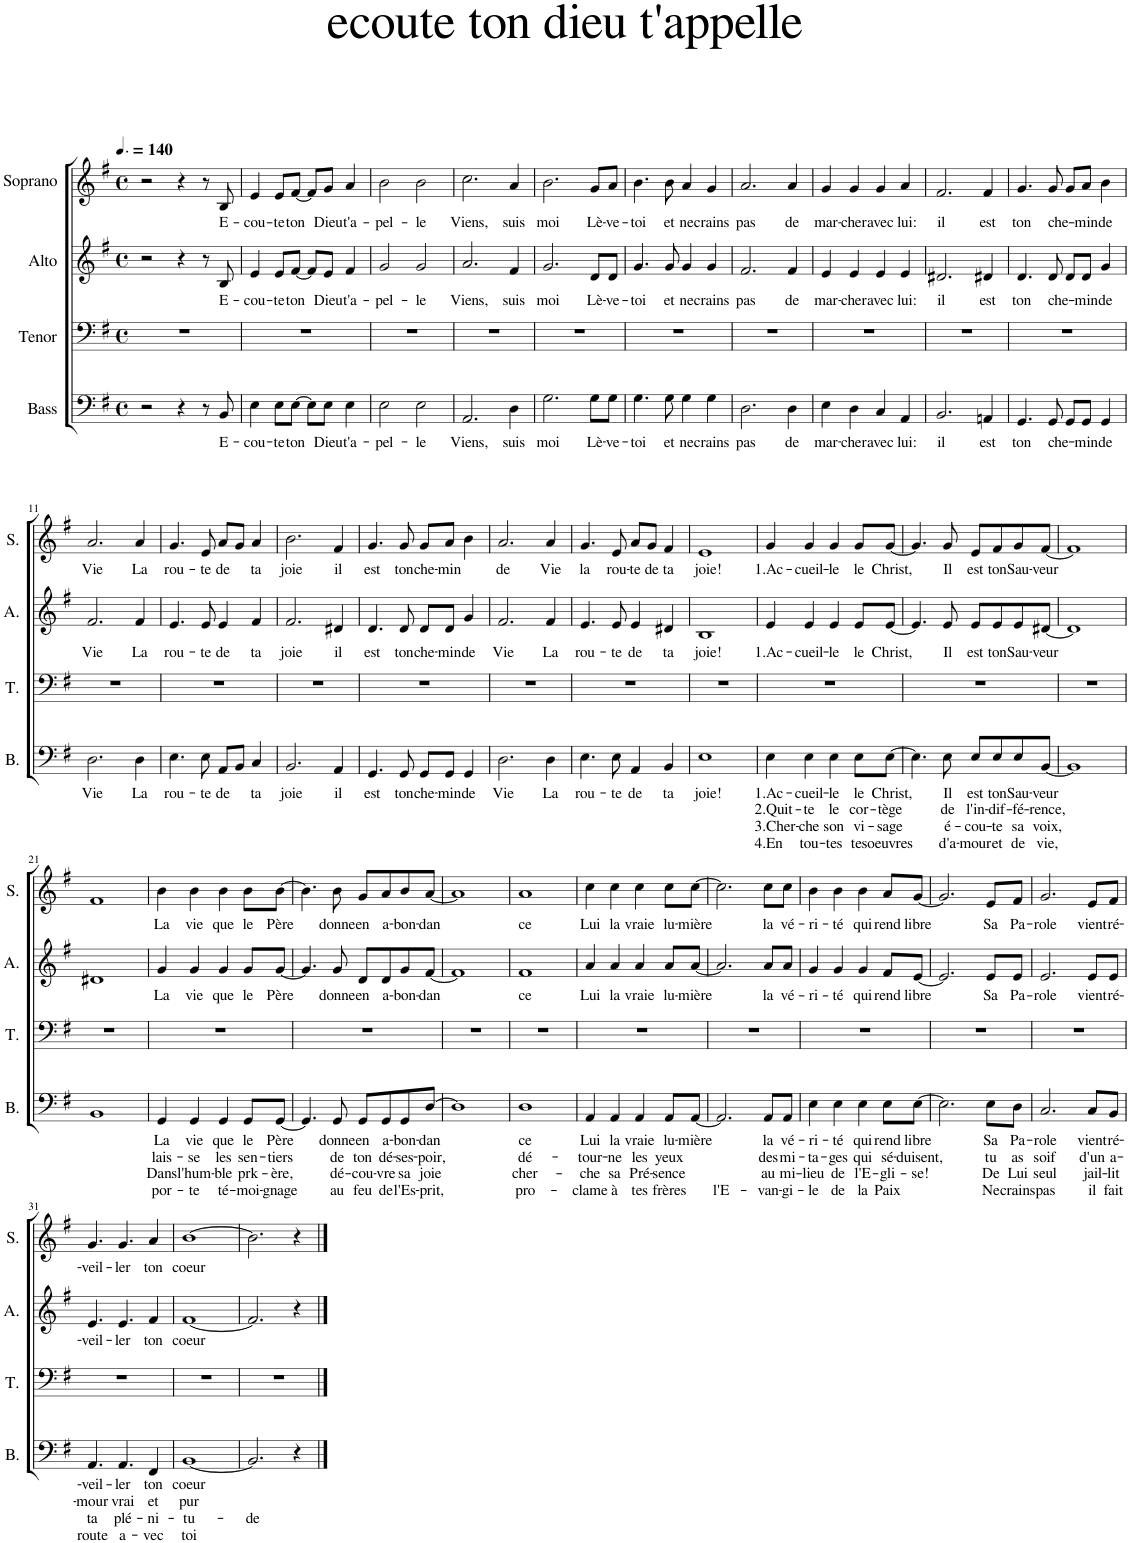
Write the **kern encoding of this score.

**kern	**text	**text	**text	**text	**kern	**kern	**text	**kern	**text
*part4	*part4	*part4	*part4	*part4	*part3	*part2	*part2	*part1	*part1
*staff4	*staff4	*staff4	*staff4	*staff4	*staff3	*staff2	*staff2	*staff1	*staff1
*I"Bass	*	*	*	*	*I"Tenor	*I"Alto	*	*I"Soprano	*
*I'B.	*	*	*	*	*I'T.	*I'A.	*	*I'S.	*
*clefF4	*	*	*	*	*clefF4	*clefG2	*	*clefG2	*
*k[f#]	*	*	*	*	*k[f#]	*k[f#]	*	*k[f#]	*
*M4/4	*	*	*	*	*M4/4	*M4/4	*	*M4/4	*
*met(c)	*	*	*	*	*met(c)	*met(c)	*	*met(c)	*
*MM210	*	*	*	*	*MM210	*MM210	*	*MM210	*
=1	=1	=1	=1	=1	=1	=1	=1	=1	=1
2r	.	.	.	.	1r	2r	.	2r	.
4r	.	.	.	.	.	4r	.	4r	.
8r	.	.	.	.	.	8r	.	8r	.
!	!LO:LY:b	!	!	!	!	!	!LO:LY:b	!	!LO:LY:b
8BB/	E-	.	.	.	.	8B/	E-	8B/	E-
=2	=2	=2	=2	=2	=2	=2	=2	=2	=2
!	!LO:LY:b	!	!	!	!	!	!LO:LY:b	!	!LO:LY:b
4E\	-cou-	.	.	.	1r	4e/	-cou-	4e/	-cou-
!	!LO:LY:b	!	!	!	!	!	!LO:LY:b	!	!LO:LY:b
8E\L	-te	.	.	.	.	8e/L	-te	8e/L	-te
!	!LO:LY:b	!	!	!	!	!	!LO:LY:b	!	!LO:LY:b
[8E\J	ton	.	.	.	.	[8f#/J	ton	[8f#/J	ton
8E\L]	.	.	.	.	.	8f#/L]	.	8f#/L]	.
!	!LO:LY:b	!	!	!	!	!	!LO:LY:b	!	!LO:LY:b
8E\J	Dieu	.	.	.	.	8e/J	Dieu	8g/J	Dieu
!	!LO:LY:b	!	!	!	!	!	!LO:LY:b	!	!LO:LY:b
4E\	t'a-	.	.	.	.	4f#/	t'a-	4a/	t'a-
=3	=3	=3	=3	=3	=3	=3	=3	=3	=3
!	!LO:LY:b	!	!	!	!	!	!LO:LY:b	!	!LO:LY:b
2E\	-pel-	.	.	.	1r	2g/	-pel-	2b\	-pel-
!	!LO:LY:b	!	!	!	!	!	!LO:LY:b	!	!LO:LY:b
2E\	-le	.	.	.	.	2g/	-le	2b\	-le
=4	=4	=4	=4	=4	=4	=4	=4	=4	=4
!	!LO:LY:b	!	!	!	!	!	!LO:LY:b	!	!LO:LY:b
2.AA/	Viens,	.	.	.	1r	2.a/	Viens,	2.cc\	Viens,
!	!LO:LY:b	!	!	!	!	!	!LO:LY:b	!	!LO:LY:b
4D\	suis	.	.	.	.	4f#/	suis	4a/	suis
=5	=5	=5	=5	=5	=5	=5	=5	=5	=5
!	!LO:LY:b	!	!	!	!	!	!LO:LY:b	!	!LO:LY:b
2.G\	moi	.	.	.	1r	2.g/	moi	2.b\	moi
!	!LO:LY:b	!	!	!	!	!	!LO:LY:b	!	!LO:LY:b
8G\L	Lè-	.	.	.	.	8d/L	Lè-	8g/L	Lè-
!	!LO:LY:b	!	!	!	!	!	!LO:LY:b	!	!LO:LY:b
8G\J	-ve-	.	.	.	.	8d/J	-ve-	8a/J	-ve-
=6	=6	=6	=6	=6	=6	=6	=6	=6	=6
!	!LO:LY:b	!	!	!	!	!	!LO:LY:b	!	!LO:LY:b
4.G\	-toi	.	.	.	1r	4.g/	-toi	4.b\	-toi
!	!LO:LY:b	!	!	!	!	!	!LO:LY:b	!	!LO:LY:b
8G\	et	.	.	.	.	8g/	et	8b\	et
!	!LO:LY:b	!	!	!	!	!	!LO:LY:b	!	!LO:LY:b
4G\	ne	.	.	.	.	4g/	ne	4a/	ne
!	!LO:LY:b	!	!	!	!	!	!LO:LY:b	!	!LO:LY:b
4G\	crains	.	.	.	.	4g/	crains	4g/	crains
=7	=7	=7	=7	=7	=7	=7	=7	=7	=7
!	!LO:LY:b	!	!	!	!	!	!LO:LY:b	!	!LO:LY:b
2.D\	pas	.	.	.	1r	2.f#/	pas	2.a/	pas
!	!LO:LY:b	!	!	!	!	!	!LO:LY:b	!	!LO:LY:b
4D\	de	.	.	.	.	4f#/	de	4a/	de
=8	=8	=8	=8	=8	=8	=8	=8	=8	=8
!	!LO:LY:b	!	!	!	!	!	!LO:LY:b	!	!LO:LY:b
4E\	mar-	.	.	.	1r	4e/	mar-	4g/	mar-
!	!LO:LY:b	!	!	!	!	!	!LO:LY:b	!	!LO:LY:b
4D\	-cher	.	.	.	.	4e/	-cher	4g/	-cher
!	!LO:LY:b	!	!	!	!	!	!LO:LY:b	!	!LO:LY:b
4C/	avec	.	.	.	.	4e/	avec	4g/	avec
!	!LO:LY:b	!	!	!	!	!	!LO:LY:b	!	!LO:LY:b
4AA/	lui:	.	.	.	.	4e/	lui:	4a/	lui:
=9	=9	=9	=9	=9	=9	=9	=9	=9	=9
!	!LO:LY:b	!	!	!	!	!	!LO:LY:b	!	!LO:LY:b
2.BB/	il	.	.	.	1r	2.d#X/	il	2.f#/	il
!	!LO:LY:b	!	!	!	!	!	!LO:LY:b	!	!LO:LY:b
4AAn/	est	.	.	.	.	4d#X/	est	4f#/	est
=10	=10	=10	=10	=10	=10	=10	=10	=10	=10
!	!LO:LY:b	!	!	!	!	!	!LO:LY:b	!	!LO:LY:b
4.GG/	ton	.	.	.	1r	4.d/	ton	4.g/	ton
!	!LO:LY:b	!	!	!	!	!	!LO:LY:b	!	!LO:LY:b
8GG/	che-	.	.	.	.	8d/	che-	8g/	che-
8GG/L	.	.	.	.	.	8d/L	.	8g/L	.
!	!LO:LY:b	!	!	!	!	!	!LO:LY:b	!	!LO:LY:b
8GG/J	-min	.	.	.	.	8d/J	-min	8a/J	-min
!	!LO:LY:b	!	!	!	!	!	!LO:LY:b	!	!LO:LY:b
4GG/	de	.	.	.	.	4g/	de	4b\	de
!!LO:LB:g=z
=11	=11	=11	=11	=11	=11	=11	=11	=11	=11
!	!LO:LY:b	!	!	!	!	!	!LO:LY:b	!	!LO:LY:b
2.D\	Vie	.	.	.	1r	2.f#/	Vie	2.a/	Vie
!	!LO:LY:b	!	!	!	!	!	!LO:LY:b	!	!LO:LY:b
4D\	La	.	.	.	.	4f#/	La	4a/	La
=12	=12	=12	=12	=12	=12	=12	=12	=12	=12
!	!LO:LY:b	!	!	!	!	!	!LO:LY:b	!	!LO:LY:b
4.E\	rou-	.	.	.	1r	4.e/	rou-	4.g/	rou-
!	!LO:LY:b	!	!	!	!	!	!LO:LY:b	!	!LO:LY:b
8E\	te	.	.	.	.	8e/	te	8e/	te
!	!LO:LY:b	!	!	!	!	!	!LO:LY:b	!	!LO:LY:b
8AA/L	de	.	.	.	.	4e/	de	8a/L	de
8BB/J	.	.	.	.	.	.	.	8g/J	.
!	!LO:LY:b	!	!	!	!	!	!LO:LY:b	!	!LO:LY:b
4C/	ta	.	.	.	.	4f#/	ta	4a/	ta
=13	=13	=13	=13	=13	=13	=13	=13	=13	=13
!	!LO:LY:b	!	!	!	!	!	!LO:LY:b	!	!LO:LY:b
2.BB/	joie	.	.	.	1r	2.f#/	joie	2.b\	joie
!	!LO:LY:b	!	!	!	!	!	!LO:LY:b	!	!LO:LY:b
4AA/	il	.	.	.	.	4d#X/	il	4f#/	il
=14	=14	=14	=14	=14	=14	=14	=14	=14	=14
!	!LO:LY:b	!	!	!	!	!	!LO:LY:b	!	!LO:LY:b
4.GG/	est	.	.	.	1r	4.d/	est	4.g/	est
!	!LO:LY:b	!	!	!	!	!	!LO:LY:b	!	!LO:LY:b
8GG/	ton	.	.	.	.	8d/	ton	8g/	ton
!	!LO:LY:b	!	!	!	!	!	!LO:LY:b	!	!LO:LY:b
8GG/L	che-	.	.	.	.	8d/L	che-	8g/L	che-
!	!LO:LY:b	!	!	!	!	!	!LO:LY:b	!	!LO:LY:b
8GG/J	-min	.	.	.	.	8d/J	-min	8a/J	-min
!	!LO:LY:b	!	!	!	!	!	!LO:LY:b	!	!
4GG/	de	.	.	.	.	4g/	de	4b\	.
=15	=15	=15	=15	=15	=15	=15	=15	=15	=15
!	!LO:LY:b	!	!	!	!	!	!LO:LY:b	!	!LO:LY:b
2.D\	Vie	.	.	.	1r	2.f#/	Vie	2.a/	de
!	!LO:LY:b	!	!	!	!	!	!LO:LY:b	!	!LO:LY:b
4D\	La	.	.	.	.	4f#/	La	4a/	Vie
=16	=16	=16	=16	=16	=16	=16	=16	=16	=16
!	!LO:LY:b	!	!	!	!	!	!LO:LY:b	!	!LO:LY:b
4.E\	rou-	.	.	.	1r	4.e/	rou-	4.g/	la
!	!LO:LY:b	!	!	!	!	!	!LO:LY:b	!	!LO:LY:b
8E\	-te	.	.	.	.	8e/	-te	8e/	rou-
!	!LO:LY:b	!	!	!	!	!	!LO:LY:b	!	!LO:LY:b
4AA/	de	.	.	.	.	4e/	de	8a/L	-te
!	!	!	!	!	!	!	!	!	!LO:LY:b
.	.	.	.	.	.	.	.	8g/J	de
!	!LO:LY:b	!	!	!	!	!	!LO:LY:b	!	!LO:LY:b
4BB/	ta	.	.	.	.	4d#X/	ta	4f#/	ta
=17	=17	=17	=17	=17	=17	=17	=17	=17	=17
!	!LO:LY:b	!	!	!	!	!	!LO:LY:b	!	!LO:LY:b
1E	joie!	.	.	.	1r	1B	joie!	1e	joie!
=18	=18	=18	=18	=18	=18	=18	=18	=18	=18
!	!LO:LY:b	!LO:LY:b	!LO:LY:b	!LO:LY:b	!	!	!LO:LY:b	!	!LO:LY:b
4E\	1.Ac-	2.Quit-	3.Cher-	4.En	1r	4e/	1.Ac-	4g/	1.Ac-
!	!LO:LY:b	!LO:LY:b	!LO:LY:b	!LO:LY:b	!	!	!LO:LY:b	!	!LO:LY:b
4E\	-cueil-	-te	-che	tou-	.	4e/	-cueil-	4g/	-cueil-
!	!LO:LY:b	!LO:LY:b	!LO:LY:b	!LO:LY:b	!	!	!LO:LY:b	!	!LO:LY:b
4E\	-le	le	son	-tes	.	4e/	-le	4g/	-le
!	!LO:LY:b	!LO:LY:b	!LO:LY:b	!LO:LY:b	!	!	!LO:LY:b	!	!LO:LY:b
8E\L	le	cor-	vi-	tes	.	8e/L	le	8g/L	le
!	!LO:LY:b	!LO:LY:b	!LO:LY:b	!LO:LY:b	!	!	!LO:LY:b	!	!LO:LY:b
[8E\J	Christ,	-tège	-sage	oeuvres	.	[8e/J	Christ,	[8g/J	Christ,
=19	=19	=19	=19	=19	=19	=19	=19	=19	=19
4.E\]	.	.	.	.	1r	4.e/]	.	4.g/]	.
!	!LO:LY:b	!LO:LY:b	!LO:LY:b	!LO:LY:b	!	!	!LO:LY:b	!	!LO:LY:b
8E\	Il	de	é-	d'a-	.	8e/	Il	8g/	Il
!	!LO:LY:b	!LO:LY:b	!LO:LY:b	!LO:LY:b	!	!	!LO:LY:b	!	!LO:LY:b
8E/L	est	l'in-	-cou-	-mour	.	8e/L	est	8e/L	est
!	!LO:LY:b	!LO:LY:b	!LO:LY:b	!LO:LY:b	!	!	!LO:LY:b	!	!LO:LY:b
8E/	ton	-dif-	-te	et	.	8e/	ton	8f#/	ton
!	!LO:LY:b	!LO:LY:b	!LO:LY:b	!LO:LY:b	!	!	!LO:LY:b	!	!LO:LY:b
8E/	Sau-	-fé-	sa	de	.	8e/	Sau-	8g/	Sau-
!	!LO:LY:b	!LO:LY:b	!LO:LY:b	!LO:LY:b	!	!	!LO:LY:b	!	!LO:LY:b
[8BB/J	-veur	-rence,	voix,	vie,	.	[8d#X/J	-veur	[8f#/J	-veur
=20	=20	=20	=20	=20	=20	=20	=20	=20	=20
1BB]	.	.	.	.	1r	1d#]	.	1f#]	.
!!LO:LB:g=z
=21	=21	=21	=21	=21	=21	=21	=21	=21	=21
1BB	.	.	.	.	1r	1d#X	.	1f#	.
=22	=22	=22	=22	=22	=22	=22	=22	=22	=22
!	!LO:LY:b	!LO:LY:b	!LO:LY:b	!LO:LY:b	!	!	!LO:LY:b	!	!LO:LY:b
4GG/	La	lais-	Dans	por-	1r	4g/	La	4b\	La
!	!LO:LY:b	!LO:LY:b	!LO:LY:b	!LO:LY:b	!	!	!LO:LY:b	!	!LO:LY:b
4GG/	vie	-se	l'hum-	-te	.	4g/	vie	4b\	vie
!	!LO:LY:b	!LO:LY:b	!LO:LY:b	!LO:LY:b	!	!	!LO:LY:b	!	!LO:LY:b
4GG/	que	les	-ble	té-	.	4g/	que	4b\	que
!	!LO:LY:b	!LO:LY:b	!LO:LY:b	!LO:LY:b	!	!	!LO:LY:b	!	!LO:LY:b
8GG/L	le	sen-	prk-	-moi-	.	8g/L	le	8b\L	le
!	!LO:LY:b	!LO:LY:b	!LO:LY:b	!LO:LY:b	!	!	!LO:LY:b	!	!LO:LY:b
[8GG/J	Père	-tiers	-ère,	-gnage	.	[8g/J	Père	[8b\J	Père
=23	=23	=23	=23	=23	=23	=23	=23	=23	=23
4.GG/]	.	.	.	.	1r	4.g/]	.	4.b\]	.
!	!LO:LY:b	!LO:LY:b	!LO:LY:b	!LO:LY:b	!	!	!LO:LY:b	!	!LO:LY:b
8GG/	donne	de	dé-	au	.	8g/	donne	8b\	donne
!	!LO:LY:b	!LO:LY:b	!LO:LY:b	!LO:LY:b	!	!	!LO:LY:b	!	!LO:LY:b
8GG/L	en	ton	-cou-	feu	.	8d/L	en	8g/L	en
!	!LO:LY:b	!LO:LY:b	!LO:LY:b	!LO:LY:b	!	!	!LO:LY:b	!	!LO:LY:b
8GG/	a-	dé-	-vre	de	.	8d/	a-	8a/	a-
!	!LO:LY:b	!LO:LY:b	!LO:LY:b	!LO:LY:b	!	!	!LO:LY:b	!	!LO:LY:b
8GG/	-bon-	-ses-	sa	l'Es-	.	8g/	-bon-	8b/	-bon-
!	!LO:LY:b	!LO:LY:b	!LO:LY:b	!LO:LY:b	!	!	!LO:LY:b	!	!LO:LY:b
[8D/J	-dan	-poir,	joie	-prit,	.	[8f#/J	-dan	[8a/J	-dan
=24	=24	=24	=24	=24	=24	=24	=24	=24	=24
1D]	.	.	.	.	1r	1f#]	.	1a]	.
=25	=25	=25	=25	=25	=25	=25	=25	=25	=25
!	!LO:LY:b	!LO:LY:b	!LO:LY:b	!LO:LY:b	!	!	!LO:LY:b	!	!LO:LY:b
1D	ce	dé-	cher-	pro-	1r	1f#	ce	1a	ce
=26	=26	=26	=26	=26	=26	=26	=26	=26	=26
!	!LO:LY:b	!LO:LY:b	!LO:LY:b	!LO:LY:b	!	!	!LO:LY:b	!	!LO:LY:b
4AA/	Lui	-tour-	-che	-clame	1r	4a/	Lui	4cc\	Lui
!	!LO:LY:b	!LO:LY:b	!LO:LY:b	!LO:LY:b	!	!	!LO:LY:b	!	!LO:LY:b
4AA/	la	-ne	sa	à	.	4a/	la	4cc\	la
!	!LO:LY:b	!LO:LY:b	!LO:LY:b	!LO:LY:b	!	!	!LO:LY:b	!	!LO:LY:b
4AA/	vraie	les	Pré-	tes	.	4a/	vraie	4cc\	vraie
!	!LO:LY:b	!LO:LY:b	!LO:LY:b	!LO:LY:b	!	!	!LO:LY:b	!	!LO:LY:b
8AA/L	lu-	yeux	-sence	frères	.	8a/L	lu-	8cc\L	lu-
!	!LO:LY:b	!	!	!	!	!	!LO:LY:b	!	!LO:LY:b
[8AA/J	-mière	.	.	.	.	[8a/J	-mière	[8cc\J	-mière
=27	=27	=27	=27	=27	=27	=27	=27	=27	=27
!	!	!	!	!LO:LY:b	!	!	!	!	!
2.AA/]	.	.	.	l'E-	1r	2.a/]	.	2.cc\]	.
!	!LO:LY:b	!LO:LY:b	!LO:LY:b	!LO:LY:b	!	!	!LO:LY:b	!	!LO:LY:b
8AA/L	la	des	au	-van-	.	8a/L	la	8cc\L	la
!	!LO:LY:b	!LO:LY:b	!LO:LY:b	!LO:LY:b	!	!	!LO:LY:b	!	!LO:LY:b
8AA/J	vé-	mi-	mi-	-gi-	.	8a/J	vé-	8cc\J	vé-
=28	=28	=28	=28	=28	=28	=28	=28	=28	=28
!	!LO:LY:b	!LO:LY:b	!LO:LY:b	!LO:LY:b	!	!	!LO:LY:b	!	!LO:LY:b
4E\	-ri-	-ta-	-lieu	-le	1r	4g/	-ri-	4b\	-ri-
!	!LO:LY:b	!LO:LY:b	!LO:LY:b	!LO:LY:b	!	!	!LO:LY:b	!	!LO:LY:b
4E\	-té	-ges	de	de	.	4g/	-té	4b\	-té
!	!LO:LY:b	!LO:LY:b	!LO:LY:b	!LO:LY:b	!	!	!LO:LY:b	!	!LO:LY:b
4E\	qui	qui	l'E-	la	.	4g/	qui	4b\	qui
!	!LO:LY:b	!LO:LY:b	!LO:LY:b	!LO:LY:b	!	!	!LO:LY:b	!	!LO:LY:b
8E\L	rend	sé-	-gli-	Paix	.	8f#/L	rend	8a/L	rend
!	!LO:LY:b	!LO:LY:b	!LO:LY:b	!	!	!	!LO:LY:b	!	!LO:LY:b
[8E\J	libre	-duisent,	-se!	.	.	[8e/J	libre	[8g/J	libre
=29	=29	=29	=29	=29	=29	=29	=29	=29	=29
2.E\]	.	.	.	.	1r	2.e/]	.	2.g/]	.
!	!LO:LY:b	!LO:LY:b	!LO:LY:b	!LO:LY:b	!	!	!LO:LY:b	!	!LO:LY:b
8E\L	Sa	tu	De	Ne	.	8e/L	Sa	8e/L	Sa
!	!LO:LY:b	!LO:LY:b	!LO:LY:b	!LO:LY:b	!	!	!LO:LY:b	!	!LO:LY:b
8D\J	Pa-	as	Lui	crains	.	8e/J	Pa-	8f#/J	Pa-
=30	=30	=30	=30	=30	=30	=30	=30	=30	=30
!	!LO:LY:b	!LO:LY:b	!LO:LY:b	!LO:LY:b	!	!	!LO:LY:b	!	!LO:LY:b
2.C/	-role	soif	seul	pas	1r	2.e/	-role	2.g/	-role
!	!LO:LY:b	!LO:LY:b	!LO:LY:b	!LO:LY:b	!	!	!LO:LY:b	!	!LO:LY:b
8C/L	vient	d'un	jail-	il	.	8e/L	vient	8e/L	vient
!	!LO:LY:b	!LO:LY:b	!LO:LY:b	!LO:LY:b	!	!	!LO:LY:b	!	!LO:LY:b
8BB/J	ré-	a-	-lit	fait	.	8e/J	ré-	8f#/J	ré-
!!LO:LB:g=z
=31	=31	=31	=31	=31	=31	=31	=31	=31	=31
!	!LO:LY:b	!LO:LY:b	!LO:LY:b	!LO:LY:b	!	!	!LO:LY:b	!	!LO:LY:b
4.AA/	-veil-	-mour	ta	route	1r	4.e/	-veil-	4.g/	-veil-
!	!LO:LY:b	!LO:LY:b	!LO:LY:b	!LO:LY:b	!	!	!LO:LY:b	!	!LO:LY:b
4.AA/	-ler	vrai	plé-	a-	.	4.e/	-ler	4.g/	-ler
!	!LO:LY:b	!LO:LY:b	!LO:LY:b	!LO:LY:b	!	!	!LO:LY:b	!	!LO:LY:b
4FF#/	ton	et	-ni-	-vec	.	4f#/	ton	4a/	ton
=32	=32	=32	=32	=32	=32	=32	=32	=32	=32
!	!LO:LY:b	!LO:LY:b	!LO:LY:b	!LO:LY:b	!	!	!LO:LY:b	!	!LO:LY:b
[1BB	coeur	pur	-tu-	toi	1r	[1f#	coeur	[1b	coeur
=33	=33	=33	=33	=33	=33	=33	=33	=33	=33
!	!	!	!LO:LY:b	!	!	!	!	!	!
2.BB/]	.	.	-de	.	1r	2.f#/]	.	2.b\]	.
4r	.	.	.	.	.	4r	.	4r	.
==	==	==	==	==	==	==	==	==	==
*-	*-	*-	*-	*-	*-	*-	*-	*-	*-
